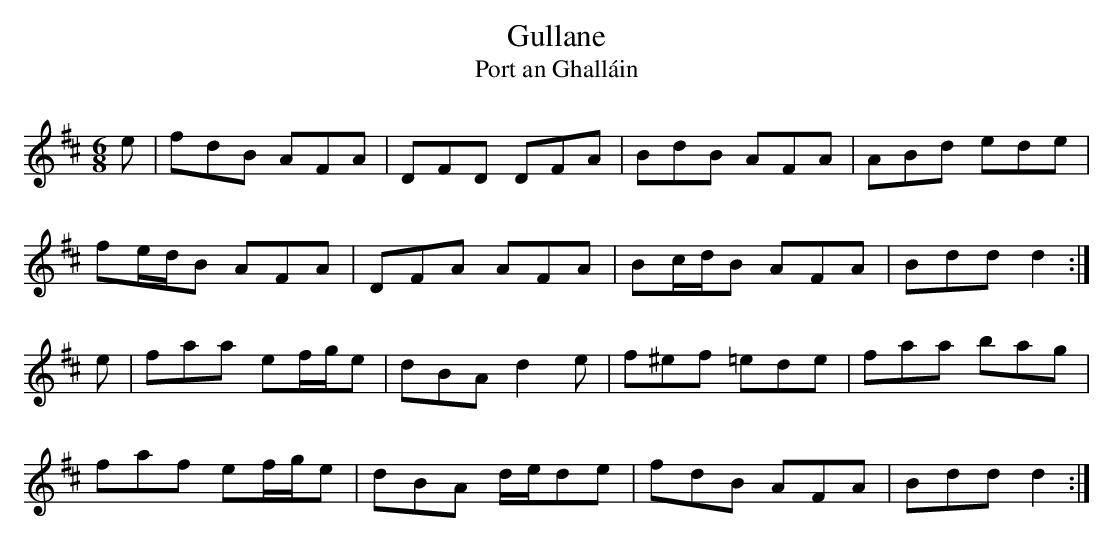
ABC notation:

X:1
T: Gullane
T: Port an Ghall\'ain
L: 1/8
M: 6/8
K: D
e|fdB AFA|DFD DFA|BdB AFA|ABd ede|
fe/d/B AFA|DFA AFA|Bc/d/B AFA|Bdd d2 :|
e|faa ef/g/e|dBA d2e|f^ef =ede|faa bag|
faf ef/g/e|dBA d/e/de|fdB AFA| Bdd d2 :|
